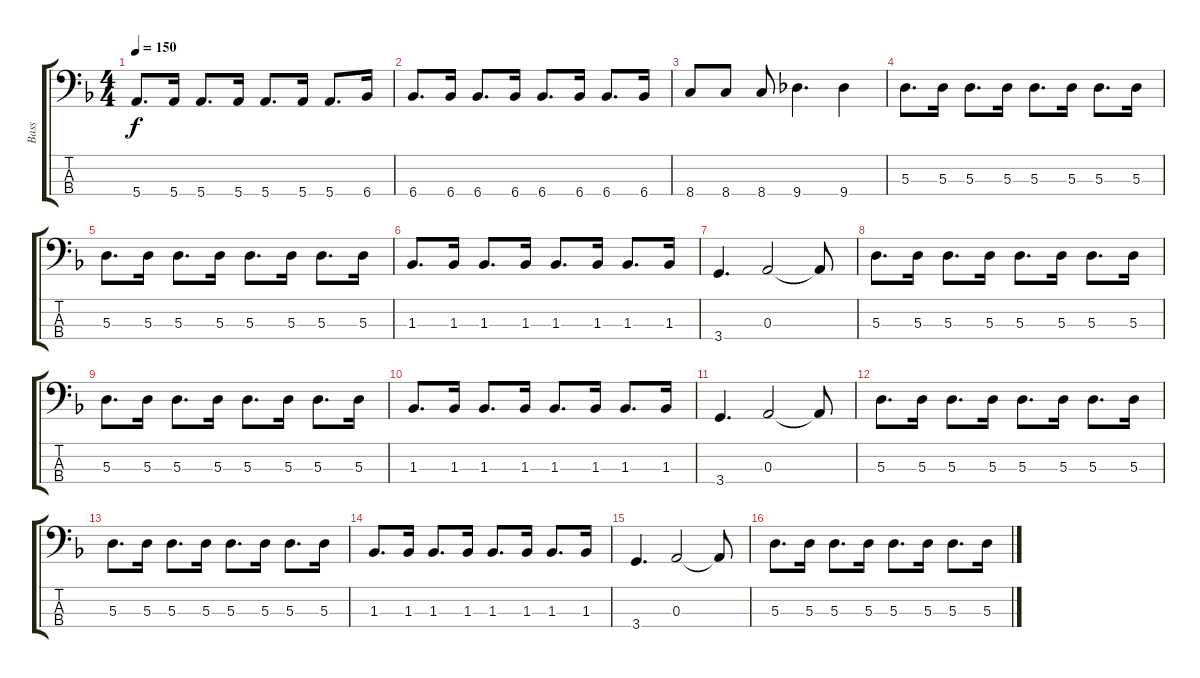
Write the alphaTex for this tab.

\track ("Bass" "Bass") {instrument electricbassfinger}
\staff {score tabs}
\tuning (G2 D2 A1 E1) {hide}
\ts (4 4)
\tempo 150
\clef f4
\ks f
5.4.8{d dy f} 5.4.16 5.4.8{d} 5.4.16 5.4.8{d} 5.4.16 5.4.8{d} 6.4.16 |
6.4.8{d} 6.4.16 6.4.8{d} 6.4.16 6.4.8{d} 6.4.16 6.4.8{d} 6.4.16 |
8.4.8 8.4.8 8.4.8 9.4.4{d} 9.4.4 |
5.3.8{d} 5.3.16 5.3.8{d} 5.3.16 5.3.8{d} 5.3.16 5.3.8{d} 5.3.16 |
5.3.8{d} 5.3.16 5.3.8{d} 5.3.16 5.3.8{d} 5.3.16 5.3.8{d} 5.3.16 |
1.3.8{d} 1.3.16 1.3.8{d} 1.3.16 1.3.8{d} 1.3.16 1.3.8{d} 1.3.16 |
3.4.4{d} 0.3.2 0.3{t}.8 |
5.3.8{d} 5.3.16 5.3.8{d} 5.3.16 5.3.8{d} 5.3.16 5.3.8{d} 5.3.16 |
5.3.8{d} 5.3.16 5.3.8{d} 5.3.16 5.3.8{d} 5.3.16 5.3.8{d} 5.3.16 |
1.3.8{d} 1.3.16 1.3.8{d} 1.3.16 1.3.8{d} 1.3.16 1.3.8{d} 1.3.16 |
3.4.4{d} 0.3.2 0.3{t}.8 |
5.3.8{d} 5.3.16 5.3.8{d} 5.3.16 5.3.8{d} 5.3.16 5.3.8{d} 5.3.16 |
5.3.8{d} 5.3.16 5.3.8{d} 5.3.16 5.3.8{d} 5.3.16 5.3.8{d} 5.3.16 |
1.3.8{d} 1.3.16 1.3.8{d} 1.3.16 1.3.8{d} 1.3.16 1.3.8{d} 1.3.16 |
3.4.4{d} 0.3.2 0.3{t}.8 |
5.3.8{d} 5.3.16 5.3.8{d} 5.3.16 5.3.8{d} 5.3.16 5.3.8{d} 5.3.16
